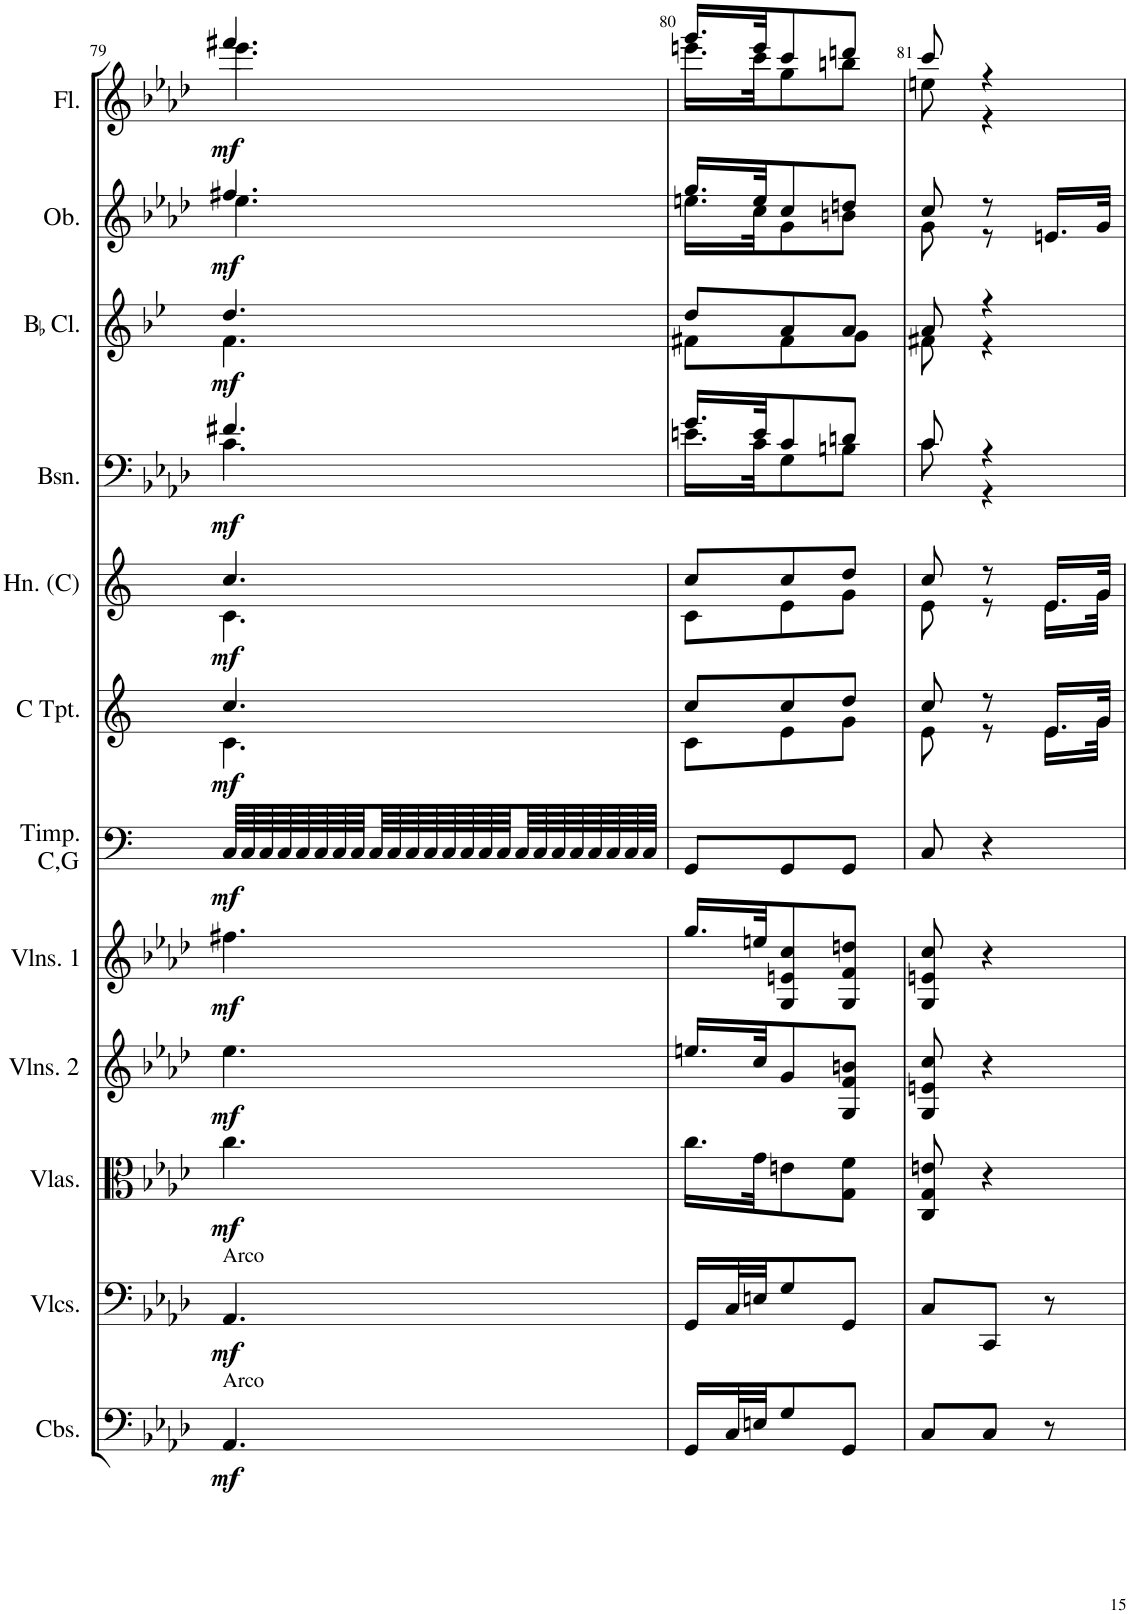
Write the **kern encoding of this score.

**kern	**dynam	**kern	**dynam	**kern	**dynam	**kern	**dynam	**kern	**dynam	**kern	**dynam	**kern	**dynam	**kern	**dynam	**kern	**dynam	**kern	**dynam	**kern	**dynam	**kern	**dynam
*part12	*part12	*part11	*part11	*part10	*part10	*part9	*part9	*part8	*part8	*part7	*part7	*part6	*part6	*part5	*part5	*part4	*part4	*part3	*part3	*part2	*part2	*part1	*part1
*staff12	*staff12	*staff11	*staff11	*staff10	*staff10	*staff9	*staff9	*staff8	*staff8	*staff7	*staff7	*staff6	*staff6	*staff5	*staff5	*staff4	*staff4	*staff3	*staff3	*staff2	*staff2	*staff1	*staff1
*I"Contrabasses	*	*I"Violoncellos	*	*I"Violas	*	*I"Violins 2	*	*I"Violins 1	*	*I"Timpani  C, G	*	*I"C Trumpet	*	*I"Horn  In C	*	*I"Bassoon	*	*I"BaccidentalFlat Clarinet	*	*I"Oboe	*	*I"Flute	*
*I'Cbs.	*	*I'Vlcs.	*	*I'Vlas.	*	*I'Vlns. 2	*	*I'Vlns. 1	*	*I'Timp.  C,G	*	*I'C Tpt.	*	*I'Hn. (C)	*	*I'Bsn.	*	*I'BaccidentalFlat Cl.	*	*I'Ob.	*	*I'Fl.	*
!!LO:PB:g=z
*clefF4	*	*clefF4	*	*clefC3	*	*clefG2	*	*clefG2	*	*clefF4	*	*clefG2	*	*clefG2	*	*clefF4	*	*clefG2	*	*clefG2	*	*clefG2	*
*Trd7c12	*	*	*	*	*	*	*	*	*	*	*	*Trd1c2	*	*Trd4c7	*	*	*	*Trd1c2	*	*	*	*	*
*k[b-e-a-d-]	*	*k[b-e-a-d-]	*	*k[b-e-a-d-]	*	*k[b-e-a-d-]	*	*k[b-e-a-d-]	*	*k[]	*	*k[]	*	*k[]	*	*k[b-e-a-d-]	*	*k[b-e-]	*	*k[b-e-a-d-]	*	*k[b-e-a-d-]	*
*M3/8	*	*	*	*	*	*M3/8	*	*M3/8	*	*M3/8	*	*M3/8	*	*M3/8	*	*M3/8	*	*M3/8	*	*M3/8	*	*M3/8	*
=79	=79	=79	=79	=79	=79	=79	=79	=79	=79	=79	=79	=79	=79	=79	=79	=79	=79	=79	=79	=79	=79	=79	=79
*	*	*	*	*	*	*	*	*	*	*	*	*^	*	*^	*	*^	*	*^	*	*^	*	*^	*
!	!	!LO:TX:a:t=Arco	!	!	!	!	!	!	!	!	!	!	!	!	!	!	!	!	!	!	!	!	!	!	!	!	!	!	!
!LO:TX:a:t=Arco	!	!	!	!	!	!	!	!	!	!	!	!	!	!	!	!	!	!	!	!	!	!	!	!	!	!	!	!	!
!	!LO:DY:b	!	!LO:DY:b	!	!LO:DY:b	!	!LO:DY:b	!	!LO:DY:b	!	!LO:DY:b	!	!	!LO:DY:b	!	!	!LO:DY:b	!	!	!LO:DY:b	!	!	!LO:DY:b	!	!	!LO:DY:b	!	!	!LO:DY:b
4.AA-/	mf	4.AA-/	mf	4.cc\	mf	4.ee-\	mf	4.ff#X\	mf	64C/LLLL	mf	4.cc/	4.c\	mf	4.cc/	4.c\	mf	4.f#X/	4.c\	mf	4.dd/	4.f\	mf	4.ff#X/	4.ee-\	mf	4.fff#X/	4.eee-\	mf
.	.	.	.	.	.	.	.	.	.	64C/	.	.	.	.	.	.	.	.	.	.	.	.	.	.	.	.	.	.	.
.	.	.	.	.	.	.	.	.	.	64C/	.	.	.	.	.	.	.	.	.	.	.	.	.	.	.	.	.	.	.
.	.	.	.	.	.	.	.	.	.	64C/	.	.	.	.	.	.	.	.	.	.	.	.	.	.	.	.	.	.	.
.	.	.	.	.	.	.	.	.	.	64C/	.	.	.	.	.	.	.	.	.	.	.	.	.	.	.	.	.	.	.
.	.	.	.	.	.	.	.	.	.	64C/	.	.	.	.	.	.	.	.	.	.	.	.	.	.	.	.	.	.	.
.	.	.	.	.	.	.	.	.	.	64C/	.	.	.	.	.	.	.	.	.	.	.	.	.	.	.	.	.	.	.
.	.	.	.	.	.	.	.	.	.	64C/	.	.	.	.	.	.	.	.	.	.	.	.	.	.	.	.	.	.	.
.	.	.	.	.	.	.	.	.	.	64C/	.	.	.	.	.	.	.	.	.	.	.	.	.	.	.	.	.	.	.
.	.	.	.	.	.	.	.	.	.	64C/	.	.	.	.	.	.	.	.	.	.	.	.	.	.	.	.	.	.	.
.	.	.	.	.	.	.	.	.	.	64C/	.	.	.	.	.	.	.	.	.	.	.	.	.	.	.	.	.	.	.
.	.	.	.	.	.	.	.	.	.	64C/	.	.	.	.	.	.	.	.	.	.	.	.	.	.	.	.	.	.	.
.	.	.	.	.	.	.	.	.	.	64C/	.	.	.	.	.	.	.	.	.	.	.	.	.	.	.	.	.	.	.
.	.	.	.	.	.	.	.	.	.	64C/	.	.	.	.	.	.	.	.	.	.	.	.	.	.	.	.	.	.	.
.	.	.	.	.	.	.	.	.	.	64C/	.	.	.	.	.	.	.	.	.	.	.	.	.	.	.	.	.	.	.
.	.	.	.	.	.	.	.	.	.	64C/	.	.	.	.	.	.	.	.	.	.	.	.	.	.	.	.	.	.	.
.	.	.	.	.	.	.	.	.	.	64C/	.	.	.	.	.	.	.	.	.	.	.	.	.	.	.	.	.	.	.
.	.	.	.	.	.	.	.	.	.	64C/	.	.	.	.	.	.	.	.	.	.	.	.	.	.	.	.	.	.	.
.	.	.	.	.	.	.	.	.	.	64C/	.	.	.	.	.	.	.	.	.	.	.	.	.	.	.	.	.	.	.
.	.	.	.	.	.	.	.	.	.	64C/	.	.	.	.	.	.	.	.	.	.	.	.	.	.	.	.	.	.	.
.	.	.	.	.	.	.	.	.	.	64C/	.	.	.	.	.	.	.	.	.	.	.	.	.	.	.	.	.	.	.
.	.	.	.	.	.	.	.	.	.	64C/	.	.	.	.	.	.	.	.	.	.	.	.	.	.	.	.	.	.	.
.	.	.	.	.	.	.	.	.	.	64C/	.	.	.	.	.	.	.	.	.	.	.	.	.	.	.	.	.	.	.
.	.	.	.	.	.	.	.	.	.	64C/JJJJ	.	.	.	.	.	.	.	.	.	.	.	.	.	.	.	.	.	.	.
=80	=80	=80	=80	=80	=80	=80	=80	=80	=80	=80	=80	=80	=80	=80	=80	=80	=80	=80	=80	=80	=80	=80	=80	=80	=80	=80	=80	=80	=80
16GG/LL	.	16GG/LL	.	16.cc\LL	.	16.een/LL	.	16.gg/LL	.	8GG/L	.	8cc/L	8c\L	.	8cc/L	8c\L	.	16.g/LL	16.en\LL	.	8dd/L	8f#X\L	.	16.gg/LL	16.een\LL	.	16.ggg/LL	16.eeen\LL	.
32C/L	.	32C/L	.	.	.	.	.	.	.	.	.	.	.	.	.	.	.	.	.	.	.	.	.	.	.	.	.	.	.
32En/JJ	.	32En/JJ	.	32g\JK	.	32cc/JK	.	32een/JK	.	.	.	.	.	.	.	.	.	32e/JK	32c\JK	.	.	.	.	32ee/JK	32cc\JK	.	32eee/JK	32ccc\JK	.
8G/	.	8G/	.	8en\	.	8g/	.	8G/ 8en/ 8cc/	.	8GG/	.	8cc/	8e\	.	8cc/	8e\	.	8c/	8G\	.	8a/	8f#\	.	8cc/	8g\	.	8ccc/	8gg\	.
8GG/J	.	8GG/J	.	8G\ 8f\J	.	8G/ 8f/ 8bn/J	.	8G/ 8f/ 8ddn/J	.	8GG/J	.	8dd/J	8g\J	.	8dd/J	8g\J	.	8dn/J	8Bn\J	.	8a/J	8g\J	.	8ddn/J	8bn\J	.	8dddn/J	8bbn\J	.
=81	=81	=81	=81	=81	=81	=81	=81	=81	=81	=81	=81	=81	=81	=81	=81	=81	=81	=81	=81	=81	=81	=81	=81	=81	=81	=81	=81	=81	=81
8C/L	.	8C/L	.	8C/ 8G/ 8en/	.	8G/ 8en/ 8cc/	.	8G/ 8en/ 8cc/	.	8C/	.	8cc/	8e\	.	8cc/	8e\	.	8c/	8c\	.	8a/	8f#X\	.	8cc/	8g\	.	8ccc/	8een\	.
8C/J	.	8CC/J	.	4r	.	4r	.	4r	.	4r	.	8r	8r	.	8r	8r	.	4r	4r	.	4r	4r	.	8r	8r	.	4r	4r	.
8r	.	8r	.	.	.	.	.	.	.	.	.	16.e/LL	16.e\LL	.	16.e/LL	16.e\LL	.	.	.	.	.	.	.	16.en/LL	8ryy	.	.	.	.
.	.	.	.	.	.	.	.	.	.	.	.	32g/JJk	32g\JJk	.	32g/JJk	32g\JJk	.	.	.	.	.	.	.	32g/JJk	.	.	.	.	.
*	*	*	*	*	*	*	*	*	*	*	*	*v	*v	*	*	*	*	*v	*v	*	*v	*v	*	*v	*v	*	*v	*v	*
*	*	*	*	*	*	*	*	*	*	*	*	*	*	*v	*v	*	*	*	*	*	*	*	*	*
=	=	=	=	=	=	=	=	=	=	=	=	=	=	=	=	=	=	=	=	=	=	=	=
*-	*-	*-	*-	*-	*-	*-	*-	*-	*-	*-	*-	*-	*-	*-	*-	*-	*-	*-	*-	*-	*-	*-	*-
